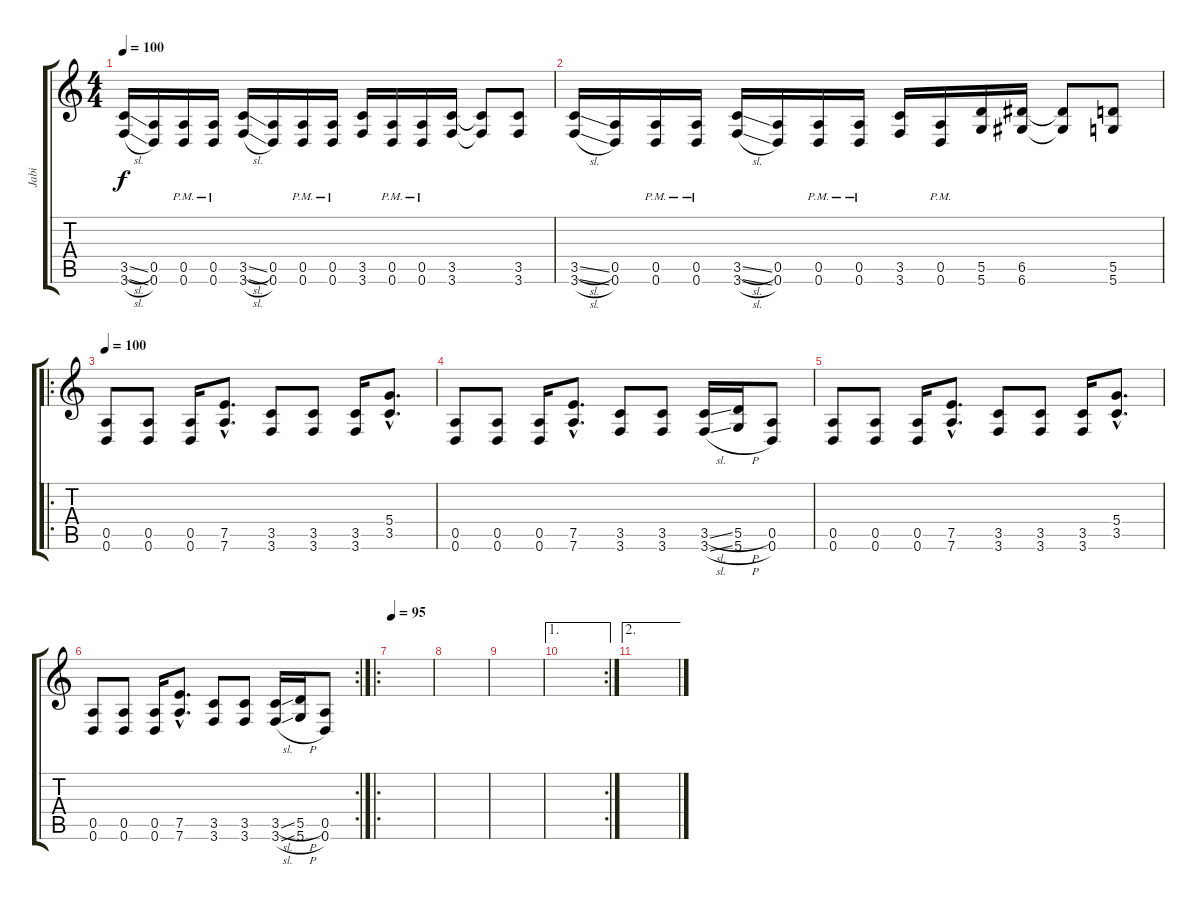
\track ("Jabi" "Jabi") {instrument distortionguitar}
\staff {score tabs}
\tuning (E4 B3 G3 D3 A2 D2) {hide}
\ts (4 4)
\tempo 100
\clef g2
\ks c
(3.5{sl} 3.6{sl}).16{dy f} (0.5 0.6).16 (0.5{pm} 0.6{pm}).16 (0.5{pm} 0.6{pm}).16 (3.5{sl} 3.6{sl}).16 (0.5 0.6).16 (0.5{pm} 0.6{pm}).16 (0.5{pm} 0.6{pm}).16 (3.5 3.6).16 (0.5{pm} 0.6{pm}).16 (0.5{pm} 0.6{pm}).16 (3.5 3.6).16 (3.5{t} 3.6{t}).8 (3.5 3.6).8 |
(3.5{sl} 3.6{sl}).16 (0.5 0.6).16 (0.5{pm} 0.6{pm}).16 (0.5{pm} 0.6{pm}).16 (3.5{sl} 3.6{sl}).16 (0.5 0.6).16 (0.5{pm} 0.6{pm}).16 (0.5{pm} 0.6{pm}).16 (3.5 3.6).16 (0.5{pm} 0.6{pm}).16 (5.5 5.6).16 (6.5 6.6).16 (6.5{t} 6.6{t}).8 (5.5 5.6).8 |
\ro
\tempo 100
(0.5 0.6).8 (0.5 0.6).8 (0.5 0.6).16 (7.5{hac} 7.6{hac}).8{d} (3.5 3.6).8 (3.5 3.6).8 (3.5 3.6).16 (5.4{hac} 3.5{hac}).8{d} |
(0.5 0.6).8 (0.5 0.6).8 (0.5 0.6).16 (7.5{hac} 7.6{hac}).8{d} (3.5 3.6).8 (3.5 3.6).8 (3.5{sl} 3.6{sl}).16 (5.5{h} 5.6{h}).16 (0.5 0.6).8 |
(0.5 0.6).8 (0.5 0.6).8 (0.5 0.6).16 (7.5{hac} 7.6{hac}).8{d} (3.5 3.6).8 (3.5 3.6).8 (3.5 3.6).16 (5.4{hac} 3.5{hac}).8{d} |
\rc 2
(0.5 0.6).8 (0.5 0.6).8 (0.5 0.6).16 (7.5{hac} 7.6{hac}).8{d} (3.5 3.6).8 (3.5 3.6).8 (3.5{sl} 3.6{sl}).16 (5.5{h} 5.6{h}).16 (0.5 0.6).8 |
\ro
\tempo 95
|
|
|
\ae 1
\rc 2
|
\ae 2
